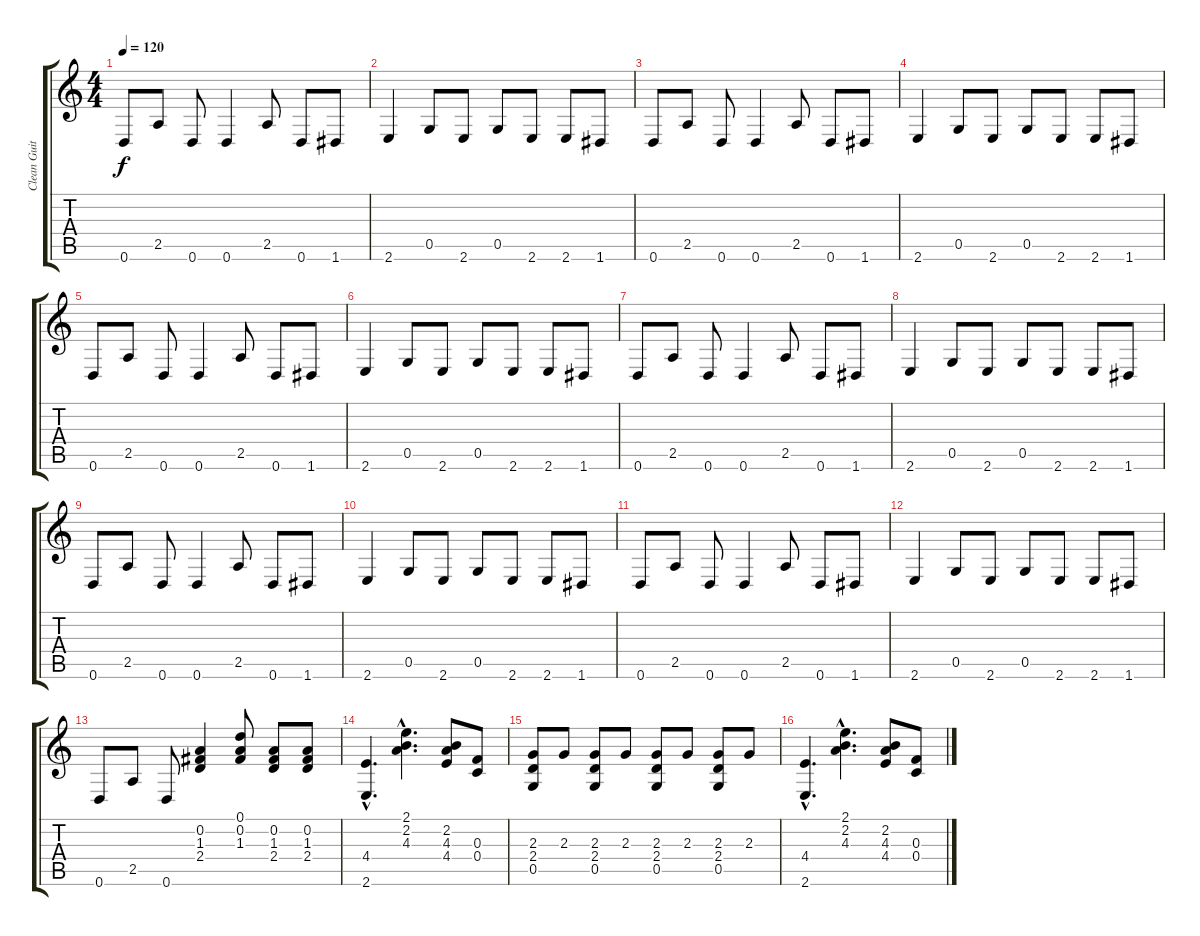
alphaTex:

\track ("Clean Guitar" "Clean Guit") {instrument electricguitarclean}
\staff {score tabs}
\tuning (D4 A3 F3 C3 G2 D2) {hide}
\ts (4 4)
\tempo 120
\clef g2
\ks c
0.6.8{dy f} 2.5.8 0.6.8 0.6.4 2.5.8 0.6.8 1.6.8 |
2.6.4 0.5.8 2.6.8 0.5.8 2.6.8 2.6.8 1.6.8 |
0.6.8 2.5.8 0.6.8 0.6.4 2.5.8 0.6.8 1.6.8 |
2.6.4 0.5.8 2.6.8 0.5.8 2.6.8 2.6.8 1.6.8 |
0.6.8 2.5.8 0.6.8 0.6.4 2.5.8 0.6.8 1.6.8 |
2.6.4 0.5.8 2.6.8 0.5.8 2.6.8 2.6.8 1.6.8 |
0.6.8 2.5.8 0.6.8 0.6.4 2.5.8 0.6.8 1.6.8 |
2.6.4 0.5.8 2.6.8 0.5.8 2.6.8 2.6.8 1.6.8 |
0.6.8 2.5.8 0.6.8 0.6.4 2.5.8 0.6.8 1.6.8 |
2.6.4 0.5.8 2.6.8 0.5.8 2.6.8 2.6.8 1.6.8 |
0.6.8 2.5.8 0.6.8 0.6.4 2.5.8 0.6.8 1.6.8 |
2.6.4 0.5.8 2.6.8 0.5.8 2.6.8 2.6.8 1.6.8 |
0.6.8 2.5.8 0.6.8 (0.2 1.3 2.4).4 (0.1 0.2 1.3).8 (0.2 1.3 2.4).8 (0.2 1.3 2.4).8 |
(4.4{hac} 2.6{hac}).4{d} (2.1{hac} 2.2{hac} 4.3{hac}).4{d} (2.2 4.3 4.4).8 (0.3 0.4).8 |
(2.3 2.4 0.5).8 2.3.8 (2.3 2.4 0.5).8 2.3.8 (2.3 2.4 0.5).8 2.3.8 (2.3 2.4 0.5).8 2.3.8 |
(4.4{hac} 2.6{hac}).4{d} (2.1{hac} 2.2{hac} 4.3{hac}).4{d} (2.2 4.3 4.4).8 (0.3 0.4).8
